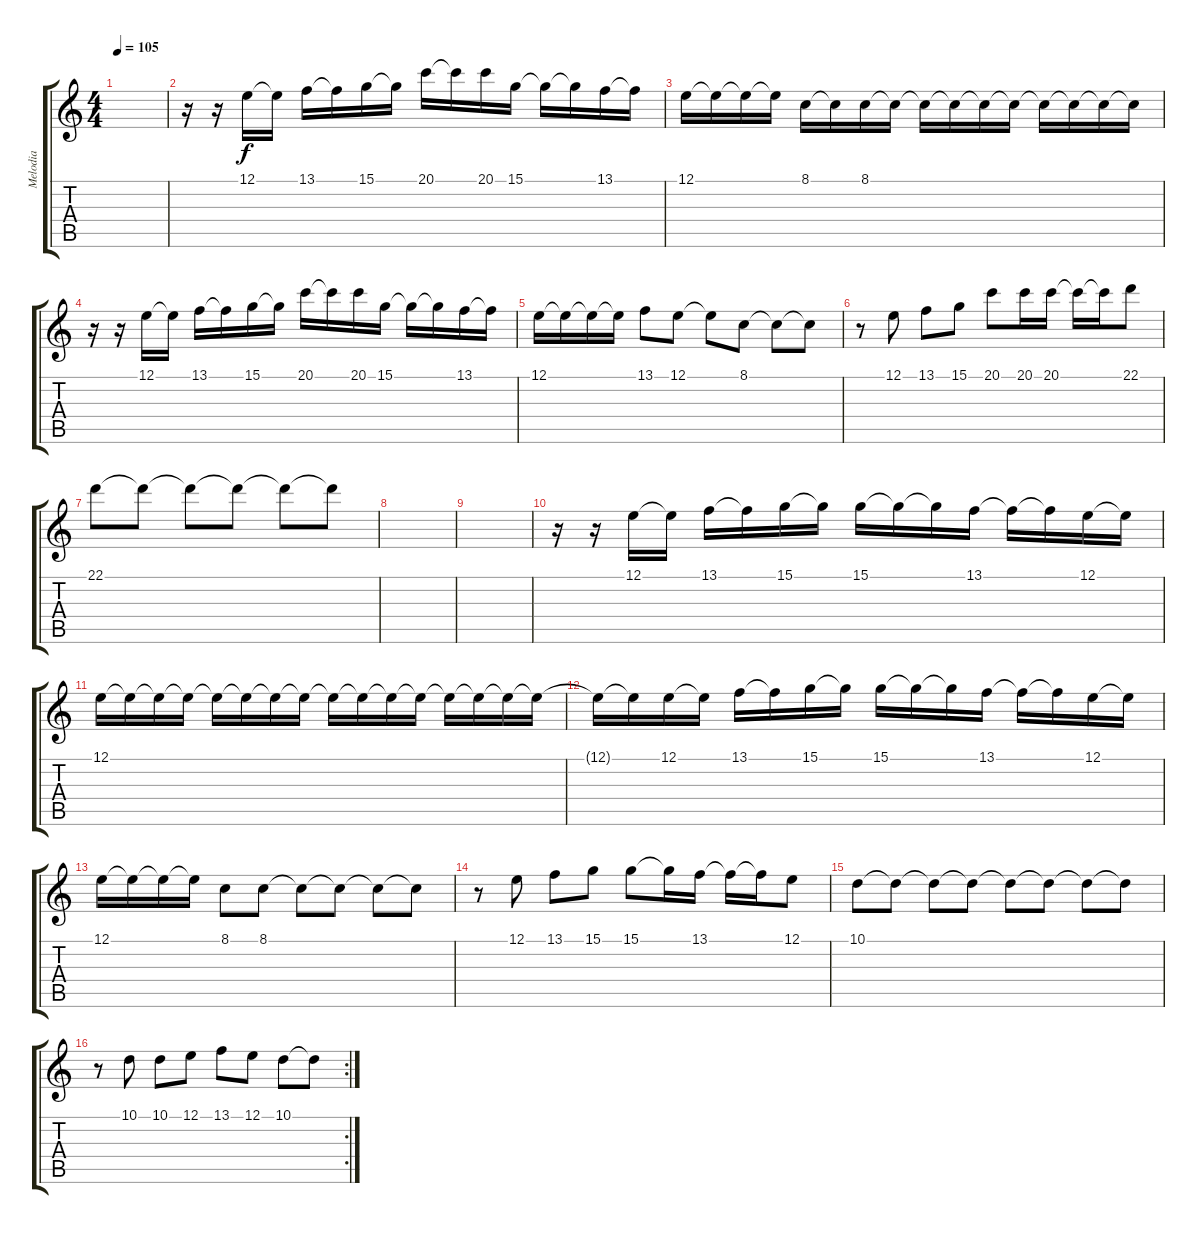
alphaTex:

\track ("Melodia" "Melodia") {instrument celesta}
\staff {score tabs}
\tuning (E4 B3 G3 D3 A2 E2) {hide}
\ts (4 4)
\tempo 105
\clef g2
\ks c
|
r.16 r.16 12.1.16 12.1{t}.16 13.1.16 13.1{t}.16 15.1.16 15.1{t}.16 20.1.16 20.1{t}.16 20.1.16 15.1.16 15.1{t}.16 15.1{t}.16 13.1.16 13.1{t}.16 |
12.1.16 12.1{t}.16 12.1{t}.16 12.1{t}.16 8.1.16 8.1{t}.16 8.1.16 8.1{t}.16 8.1{t}.16 8.1{t}.16 8.1{t}.16 8.1{t}.16 8.1{t}.16 8.1{t}.16 8.1{t}.16 8.1{t}.16 |
r.16 r.16 12.1.16 12.1{t}.16 13.1.16 13.1{t}.16 15.1.16 15.1{t}.16 20.1.16 20.1{t}.16 20.1.16 15.1.16 15.1{t}.16 15.1{t}.16 13.1.16 13.1{t}.16 |
12.1.16 12.1{t}.16 12.1{t}.16 12.1{t}.16 13.1.8 12.1.8 12.1{t}.8 8.1.8 8.1{t}.8 8.1{t}.8 |
r.8 12.1.8 13.1.8 15.1.8 20.1.8 20.1.16 20.1.16 20.1{t}.16 20.1{t}.16 22.1.8 |
22.1.8 22.1{t}.8 22.1{t}.8 22.1{t}.8 22.1{t}.8 22.1{t}.8 |
|
|
r.16 r.16 12.1.16{instrument accordion} 12.1{t}.16 13.1.16 13.1{t}.16 15.1.16 15.1{t}.16 15.1.16 15.1{t}.16 15.1{t}.16 13.1.16 13.1{t}.16 13.1{t}.16 12.1.16 12.1{t}.16 |
12.1.16{volume 2} 12.1{t}.16 12.1{t}.16 12.1{t}.16 12.1{t}.16 12.1{t}.16 12.1{t}.16 12.1{t}.16 12.1{t}.16 12.1{t}.16 12.1{t}.16 12.1{t}.16 12.1{t}.16 12.1{t}.16 12.1{t}.16 12.1{t}.16 |
12.1{t}.16 12.1{t}.16 12.1.16{volume 13} 12.1{t}.16 13.1.16 13.1{t}.16 15.1.16 15.1{t}.16 15.1.16 15.1{t}.16 15.1{t}.16 13.1.16 13.1{t}.16 13.1{t}.16 12.1.16 12.1{t}.16 |
12.1.16 12.1{t}.16 12.1{t}.16 12.1{t}.16 8.1.8 8.1.8 8.1{t}.8 8.1{t}.8 8.1{t}.8 8.1{t}.8 |
r.8 12.1.8 13.1.8 15.1.8 15.1.8 15.1{t}.16 13.1.16 13.1{t}.16 13.1{t}.16 12.1.8 |
10.1.8 10.1{t}.8 10.1{t}.8 10.1{t}.8 10.1{t}.8 10.1{t}.8 10.1{t}.8 10.1{t}.8 |
\rc 2
r.8 10.1.8 10.1.8 12.1.8 13.1.8 12.1.8 10.1.8 10.1{t}.8
